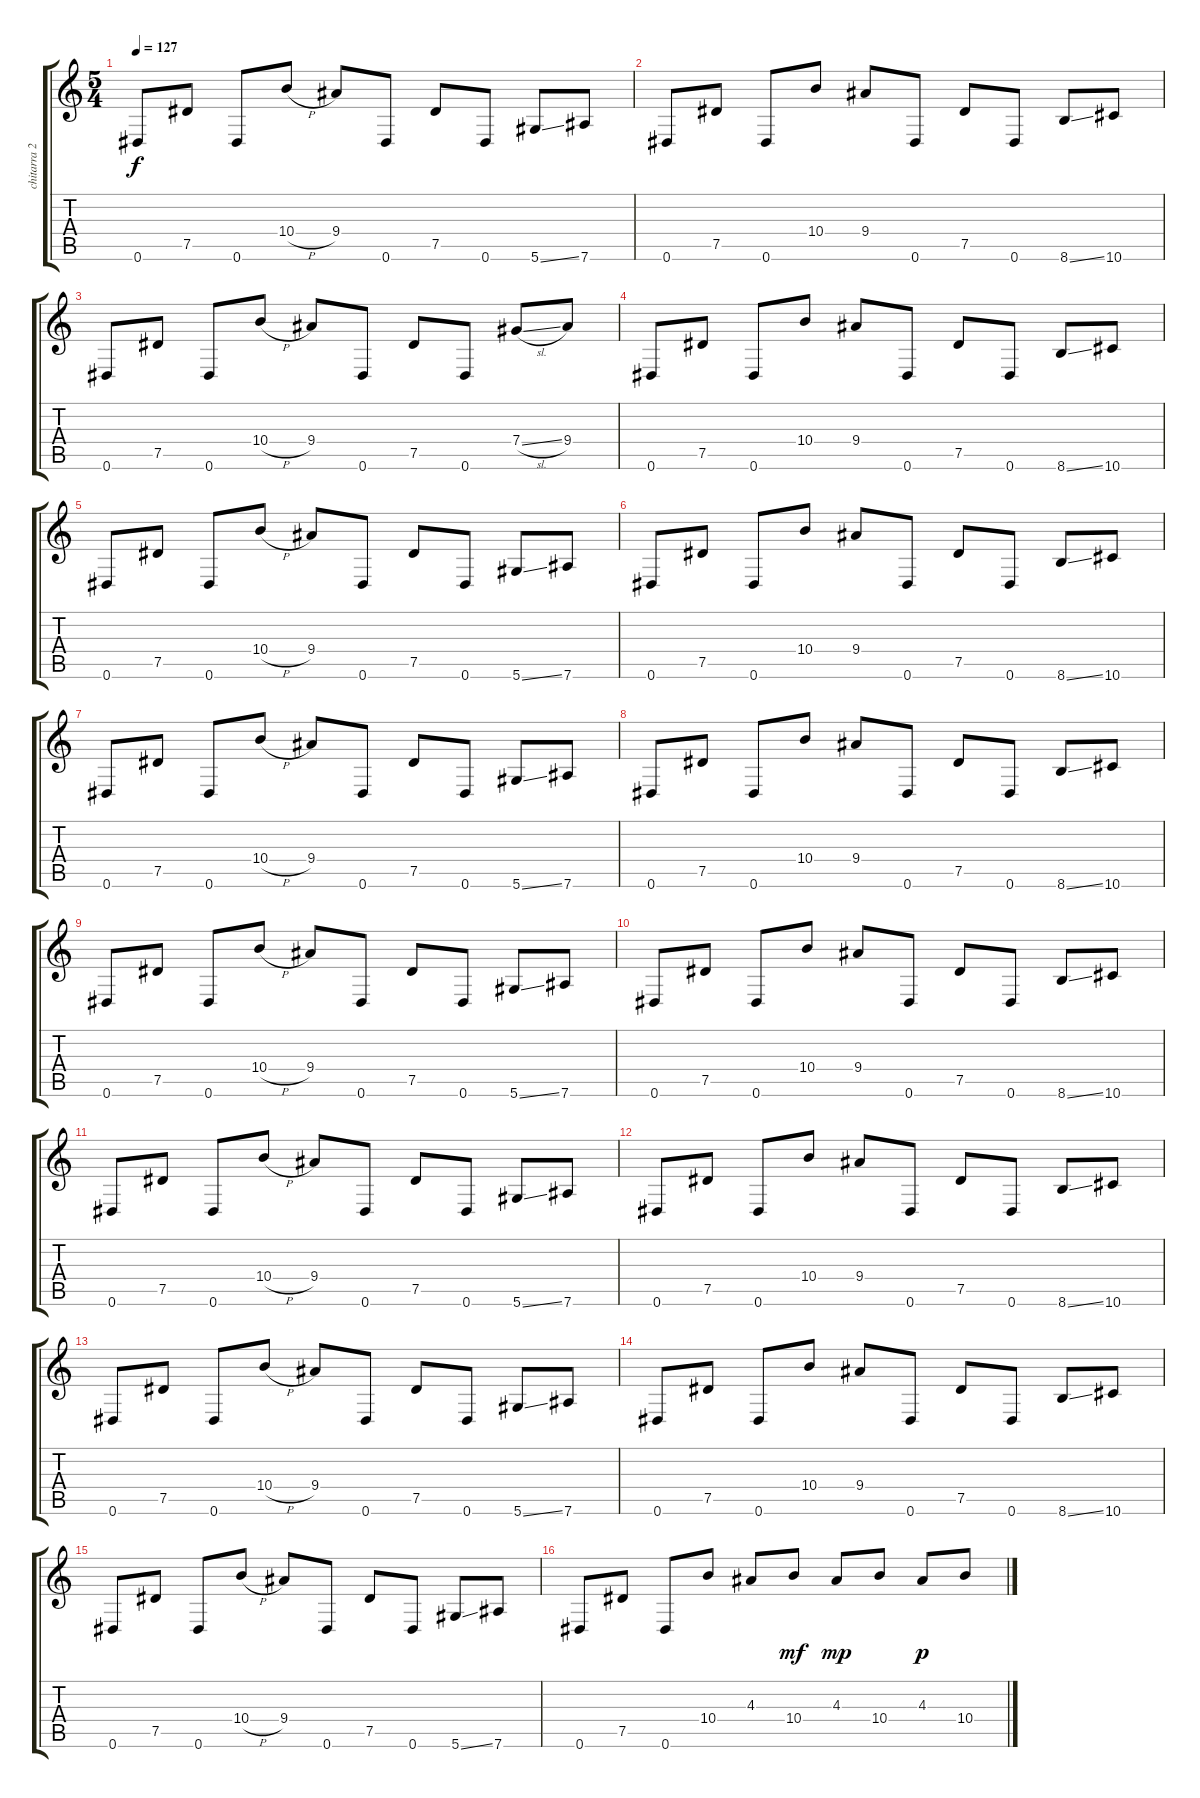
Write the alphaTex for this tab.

\track ("chitarra 2" "chitarra 2") {instrument overdrivenguitar}
\staff {score tabs}
\tuning (Eb4 Bb3 Gb3 Db3 Ab2 Eb2) {hide}
\ts (5 4)
\tempo 127
\clef g2
\ks c
0.6.8{dy f} 7.5.8 0.6.8 10.4{h}.8 9.4.8 0.6.8 7.5.8 0.6.8 5.6{ss}.8 7.6.8 |
0.6.8 7.5.8 0.6.8 10.4.8 9.4.8 0.6.8 7.5.8 0.6.8 8.6{ss}.8 10.6.8 |
0.6.8 7.5.8 0.6.8 10.4{h}.8 9.4.8 0.6.8 7.5.8 0.6.8 7.4{sl}.8 9.4.8 |
0.6.8 7.5.8 0.6.8 10.4.8 9.4.8 0.6.8 7.5.8 0.6.8 8.6{ss}.8 10.6.8 |
0.6.8 7.5.8 0.6.8 10.4{h}.8 9.4.8 0.6.8 7.5.8 0.6.8 5.6{ss}.8 7.6.8 |
0.6.8 7.5.8 0.6.8 10.4.8 9.4.8 0.6.8 7.5.8 0.6.8 8.6{ss}.8 10.6.8 |
0.6.8 7.5.8 0.6.8 10.4{h}.8 9.4.8 0.6.8 7.5.8 0.6.8 5.6{ss}.8 7.6.8 |
0.6.8 7.5.8 0.6.8 10.4.8 9.4.8 0.6.8 7.5.8 0.6.8 8.6{ss}.8 10.6.8 |
0.6.8{instrument electricguitarclean} 7.5.8 0.6.8 10.4{h}.8 9.4.8 0.6.8 7.5.8 0.6.8 5.6{ss}.8 7.6.8 |
0.6.8 7.5.8 0.6.8 10.4.8 9.4.8 0.6.8 7.5.8 0.6.8 8.6{ss}.8 10.6.8 |
0.6.8 7.5.8 0.6.8 10.4{h}.8 9.4.8 0.6.8 7.5.8 0.6.8 5.6{ss}.8 7.6.8 |
0.6.8 7.5.8 0.6.8 10.4.8 9.4.8 0.6.8 7.5.8 0.6.8 8.6{ss}.8 10.6.8 |
0.6.8 7.5.8 0.6.8 10.4{h}.8 9.4.8 0.6.8 7.5.8 0.6.8 5.6{ss}.8 7.6.8 |
0.6.8 7.5.8 0.6.8 10.4.8 9.4.8 0.6.8 7.5.8 0.6.8 8.6{ss}.8 10.6.8 |
0.6.8 7.5.8 0.6.8 10.4{h}.8 9.4.8 0.6.8 7.5.8 0.6.8 5.6{ss}.8 7.6.8 |
0.6.8 7.5.8 0.6.8 10.4.8 4.3.8 10.4.8{dy mf} 4.3.8{dy mp} 10.4.8 4.3.8{dy p} 10.4.8
